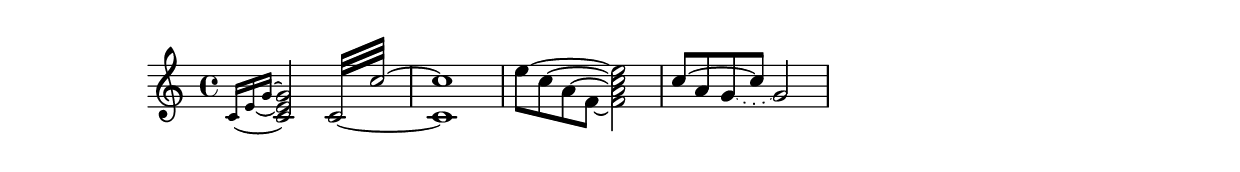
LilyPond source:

%% DO NOT EDIT this file manually; it was automatically
%% generated from the LilyPond Snippet Repository
%% (http://lsr.di.unimi.it).
%%
%% Make any changes in the LSR itself, or in
%% `Documentation/snippets/new/`, then run
%% `scripts/auxiliar/makelsr.pl`.
%%
%% This file is in the public domain.

\version "2.24.0"

\header {
  lsrtags = "rhythms"

  texidoc = "
Ties are sometimes used to write out arpeggios.  In this case, two tied
notes need not be consecutive.  This can be achieved by setting the
@code{tieWaitForNote} property to @code{#t}.  The same feature is also
useful, for example, to tie a tremolo to a chord, but in principle, it
can also be used for ordinary consecutive notes.
"

  doctitle = "Using ties with arpeggios"
} % begin verbatim


\relative c' {
  \set tieWaitForNote = ##t
  \grace { c16[ ~ e ~ g] ~ } <c, e g>2
  \repeat tremolo 8 { c32 ~ c' ~ } <c c,>1
  e8 ~ c ~ a ~ f ~ <e' c a f>2
  \tieUp
  c8 ~ a
  \tieDown
  \tieDotted
  g8 ~ c g2
}
